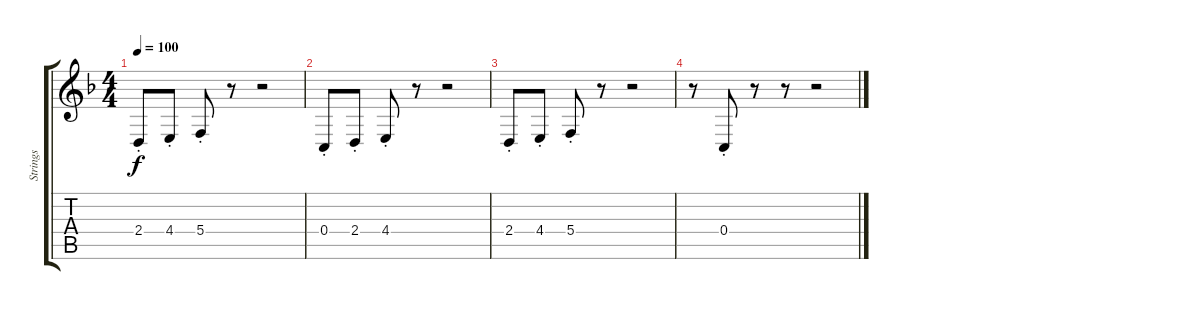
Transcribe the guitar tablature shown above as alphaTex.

\track ("Strings" "Strings") {instrument tremolostrings}
\staff {score tabs}
\tuning (D4 A3 F3 C3 G2 D2) {hide}
\ts (4 4)
\tempo 100
\clef g2
\ks dminor
2.4{st}.8{dy f} 4.4{st}.8 5.4{st}.8 r.8 r.2 |
0.4{st}.8 2.4{st}.8 4.4{st}.8 r.8 r.2 |
2.4{st}.8 4.4{st}.8 5.4{st}.8 r.8 r.2 |
r.8 0.4{st}.8 r.8 r.8 r.2
